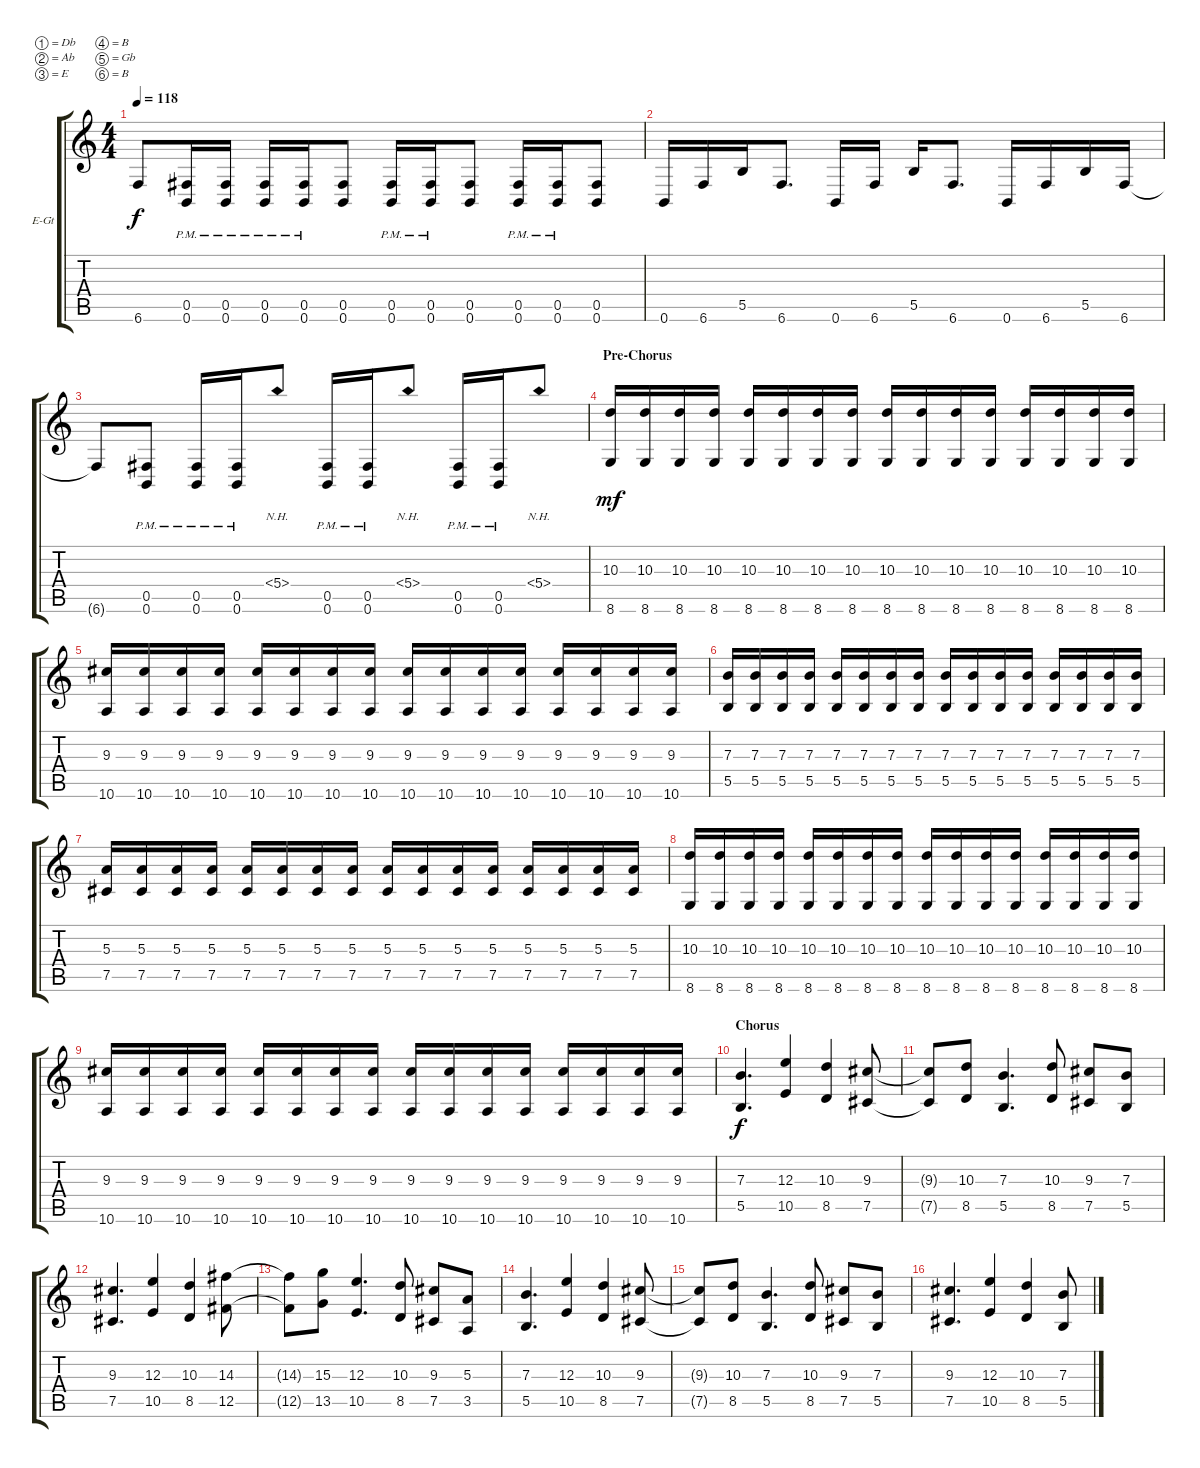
\bracketExtendMode groupsimilarinstruments
\firstSystemTrackNameOrientation horizontal
\otherSystemsTrackNameOrientation horizontal
\track ("Dist 1" "E-Gt") {solo instrument electricguitarclean}
\staff {score tabs}
\tuning (Db4 Ab3 E3 B2 Gb2 B1)
\ts (4 4)
\tempo 118
\clef g2
\ks c
6.6{t}.8{dy f} (0.6{pm} 0.5{pm}).16 (0.6{pm} 0.5{pm}).16 (0.6{pm} 0.5{pm}).16 (0.6{pm} 0.5{pm}).16 (0.6 0.5).8 (0.6{pm} 0.5{pm}).16 (0.6{pm} 0.5{pm}).16 (0.6 0.5).8 (0.6{pm} 0.5{pm}).16 (0.6{pm} 0.5{pm}).16 (0.6 0.5).8 |
0.6.16 6.6.16 5.5.16 6.6.8{d} 0.6.16 6.6.16 5.5.16 6.6.8{d} 0.6.16 6.6.16 5.5.16 6.6.16 |
6.6{t}.8 (0.6{pm} 0.5{pm}).8 (0.6{pm} 0.5{pm}).16 (0.6{pm} 0.5{pm}).16 5.4{nh}.8 (0.6{pm} 0.5{pm}).16 (0.6{pm} 0.5{pm}).16 5.4{nh}.8 (0.6{pm} 0.5{pm}).16 (0.6{pm} 0.5{pm}).16 5.4{nh}.8 |
\section ("" "Pre-Chorus")
(8.6 10.3).16{dy mf} (8.6 10.3).16 (8.6 10.3).16 (8.6 10.3).16 (8.6 10.3).16 (8.6 10.3).16 (8.6 10.3).16 (8.6 10.3).16 (8.6 10.3).16 (8.6 10.3).16 (8.6 10.3).16 (8.6 10.3).16 (8.6 10.3).16 (8.6 10.3).16 (8.6 10.3).16 (8.6 10.3).16 |
(10.6 9.3).16 (10.6 9.3).16 (10.6 9.3).16 (10.6 9.3).16 (10.6 9.3).16 (10.6 9.3).16 (10.6 9.3).16 (10.6 9.3).16 (10.6 9.3).16 (10.6 9.3).16 (10.6 9.3).16 (10.6 9.3).16 (10.6 9.3).16 (10.6 9.3).16 (10.6 9.3).16 (10.6 9.3).16 |
(5.5 7.3).16 (5.5 7.3).16 (5.5 7.3).16 (5.5 7.3).16 (5.5 7.3).16 (5.5 7.3).16 (5.5 7.3).16 (5.5 7.3).16 (5.5 7.3).16 (5.5 7.3).16 (5.5 7.3).16 (5.5 7.3).16 (5.5 7.3).16 (5.5 7.3).16 (5.5 7.3).16 (5.5 7.3).16 |
(7.5 5.3).16 (7.5 5.3).16 (7.5 5.3).16 (7.5 5.3).16 (7.5 5.3).16 (7.5 5.3).16 (7.5 5.3).16 (7.5 5.3).16 (7.5 5.3).16 (7.5 5.3).16 (7.5 5.3).16 (7.5 5.3).16 (7.5 5.3).16 (7.5 5.3).16 (7.5 5.3).16 (7.5 5.3).16 |
(8.6 10.3).16 (8.6 10.3).16 (8.6 10.3).16 (8.6 10.3).16 (8.6 10.3).16 (8.6 10.3).16 (8.6 10.3).16 (8.6 10.3).16 (8.6 10.3).16 (8.6 10.3).16 (8.6 10.3).16 (8.6 10.3).16 (8.6 10.3).16 (8.6 10.3).16 (8.6 10.3).16 (8.6 10.3).16 |
(10.6 9.3).16 (10.6 9.3).16 (10.6 9.3).16 (10.6 9.3).16 (10.6 9.3).16 (10.6 9.3).16 (10.6 9.3).16 (10.6 9.3).16 (10.6 9.3).16 (10.6 9.3).16 (10.6 9.3).16 (10.6 9.3).16 (10.6 9.3).16 (10.6 9.3).16 (10.6 9.3).16 (10.6 9.3).16 |
\section ("" "Chorus")
(5.5 7.3).4{d dy f} (10.5 12.3).4 (8.5 10.3).4 (7.5 9.3).8 |
(7.5{t} 9.3{t}).8 (8.5 10.3).8 (5.5 7.3).4{d} (8.5 10.3).8 (7.5 9.3).8 (5.5 7.3).8 |
(7.5 9.3).4{d} (10.5 12.3).4 (8.5 10.3).4 (12.5 14.3).8 |
(12.5{t} 14.3{t}).8 (13.5 15.3).8 (10.5 12.3).4{d} (8.5 10.3).8 (7.5 9.3).8 (3.5 5.3).8 |
(5.5 7.3).4{d} (10.5 12.3).4 (8.5 10.3).4 (7.5 9.3).8 |
(7.5{t} 9.3{t}).8 (8.5 10.3).8 (5.5 7.3).4{d} (8.5 10.3).8 (7.5 9.3).8 (5.5 7.3).8 |
(7.5 9.3).4{d} (10.5 12.3).4 (8.5 10.3).4 (5.5 7.3).8
